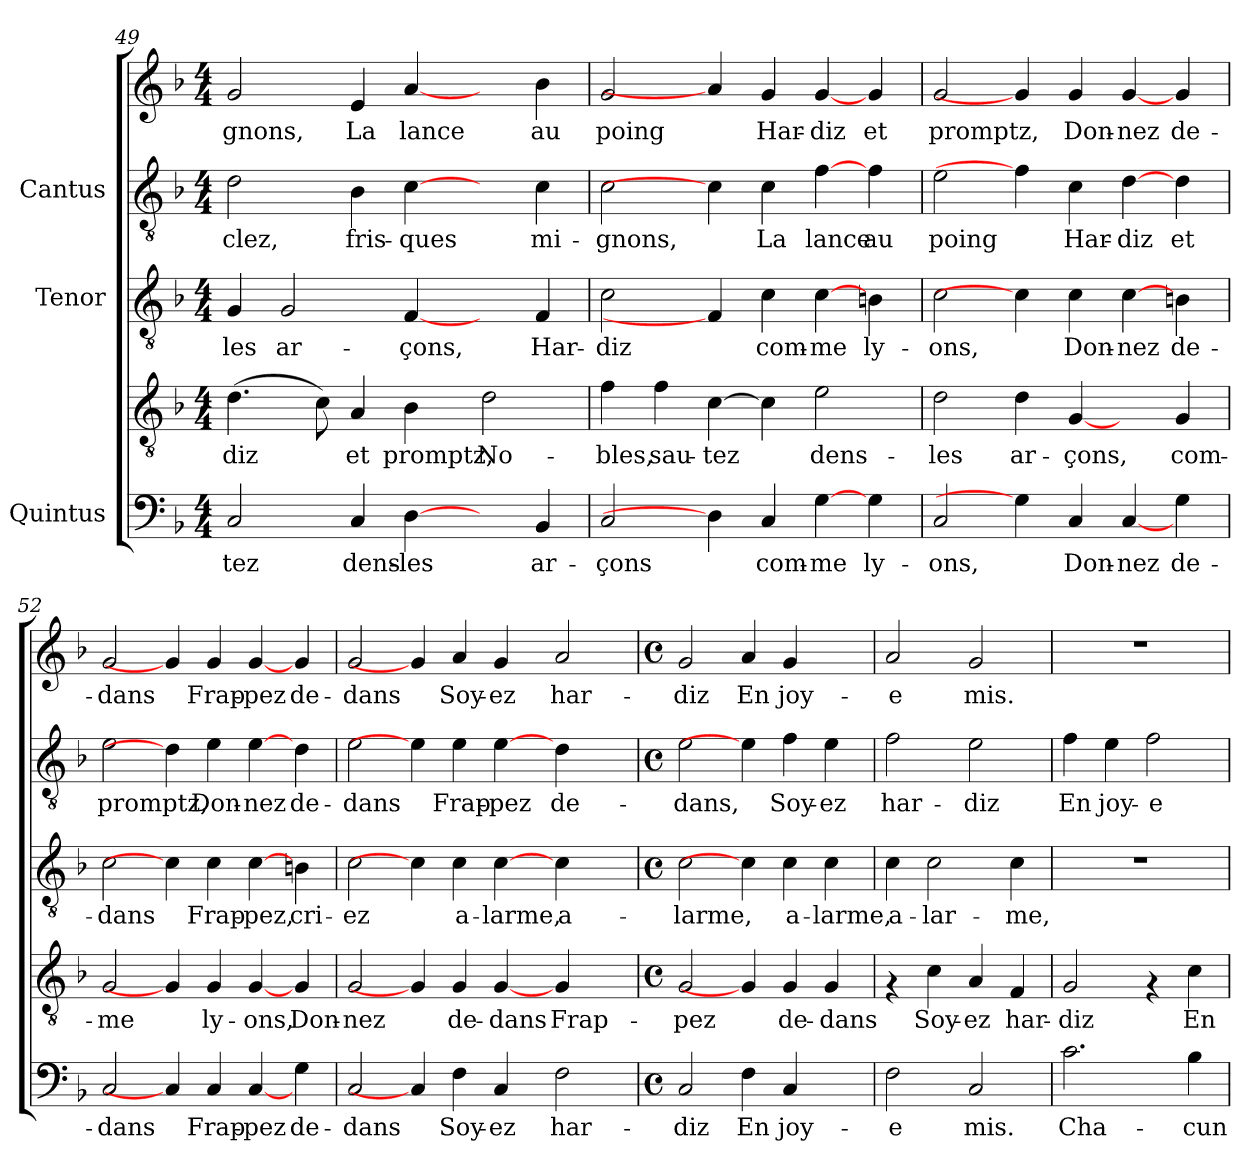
**kern	**text	**kern	**text	**kern	**text	**kern	**text	**kern	**text
*part3	*part3	*part3	*part3	*part2	*part2	*part1	*part1	*part1	*part1
*staff5	*staff5	*staff4	*staff4	*staff3	*staff3	*staff2	*staff2	*staff1	*staff1
*I"Quintus	*	*	*	*I"Tenor	*	*I"Cantus	*	*	*
!!LO:PB:g=z
*clefF4	*	*clefGv2	*	*clefGv2	*	*clefGv2	*	*clefG2	*
*k[b-]	*	*k[b-]	*	*k[b-]	*	*k[b-]	*	*k[b-]	*
*F:	*	*F:	*	*F:	*	*F:	*	*F:	*
*M4/4	*	*M4/4	*	*M4/4	*	*M4/4	*	*M4/4	*
=49	=49	=49	=49	=49	=49	=49	=49	=49	=49
!	!LO:LY:b:cj	!	!LO:LY:b:cj	!	!LO:LY:b:cj	!	!LO:LY:b:cj	!	!LO:LY:b:cj
2C/	-tez	(>4.d\	-diz	4G/	-les	2d\	clez,	2g/	-gnons,
!	!	!	!	!	!LO:LY:b:cj	!	!	!	!
.	.	.	.	2G/	ar-	.	.	.	.
!	!	!	!LO:LY:b:cj	!	!	!	!	!	!
.	.	8c\)	.	.	.	.	.	.	.
!	!LO:LY:b:cj	!	!LO:LY:b:cj	!	!	!	!LO:LY:b:cj	!	!LO:LY:b:cj
4C/	dens-	4A/	et	.	.	4B-\	fris-	4e/	La
!	!LO:LY:b:cj	!	!LO:LY:b:cj	!	!LO:LY:b:cj	!	!LO:LY:b:cj	!	!LO:LY:b:cj
[4D\	-les	4B-\	promptz,	[4F/	-çons,	[4c\	-ques	[4a/	lance
!	!	!	!LO:LY:b:cj	!	!	!	!	!	!
4ryy	.	2d\	No-	4ryy	.	4ryy	.	4ryy	.
!	!LO:LY:b:cj	!	!	!	!LO:LY:b:cj	!	!LO:LY:b:cj	!	!LO:LY:b:cj
4BB-/	ar-	.	.	4F/	Har-	4c\	mi-	4b-\	au
=50	=50	=50	=50	=50	=50	=50	=50	=50	=50
!	!LO:LY:b:cj	!	!LO:LY:b:cj	!	!LO:LY:b:cj	!	!LO:LY:b:cj	!	!LO:LY:b:cj
2C/	-çons	4f\	-bles,	2c\	-diz	2c\	gnons,	2g/	-poing
!	!	!	!LO:LY:b:cj	!	!	!	!	!	!
.	.	4f\	sau-	.	.	.	.	.	.
!	!	!	!LO:LY:b:cj	!	!	!	!	!	!
4D\]	.	[>4c\	-tez	4F/]	.	4c\]	.	4a/]	.
!	!LO:LY:b:cj	!	!LO:LY:b:cj	!	!LO:LY:b:cj	!	!LO:LY:b:cj	!	!LO:LY:b:cj
4C/	com-	4c\]	.	4c\	com-	4c\	La	4g/	Har-
!	!LO:LY:b:cj	!	!LO:LY:b:cj	!	!LO:LY:b:cj	!	!LO:LY:b:cj	!	!LO:LY:b:cj
[4G\	-me	2e\	dens-	[4c\	-me	[4f\	lance	[4g/	-diz
!	!LO:LY:b:cj	!	!	!	!LO:LY:b:cj	!	!LO:LY:b:cj	!	!LO:LY:b:cj
4G\	ly-	.	.	4Bn\	ly-	4f\	au	4g/	et
=51	=51	=51	=51	=51	=51	=51	=51	=51	=51
!	!LO:LY:b:cj	!	!LO:LY:b:cj	!	!LO:LY:b:cj	!	!LO:LY:b:cj	!	!LO:LY:b:cj
2C/	-ons,	2d\	-les	2c\	-ons,	2e\	-poing	2g/	promptz,
!	!	!	!LO:LY:b:cj	!	!	!	!	!	!
4G\]	.	4d\	ar-	4c\]	.	4f\]	.	4g/]	.
!	!LO:LY:b:cj	!	!LO:LY:b:cj	!	!LO:LY:b:cj	!	!LO:LY:b:cj	!	!LO:LY:b:cj
4C/	Don-	[4G/	-çons,	4c\	Don-	4c\	Har-	4g/	Don-
!	!LO:LY:b:cj	!	!	!	!LO:LY:b:cj	!	!LO:LY:b:cj	!	!LO:LY:b:cj
[4C/	-nez	4ryy	.	[4c\	-nez	[4d\	-diz	[4g/	-nez
!	!LO:LY:b:cj	!	!LO:LY:b:cj	!	!LO:LY:b:cj	!	!LO:LY:b:cj	!	!LO:LY:b:cj
4G\	de-	4G/	com-	4Bn\	de-	4d\	et	4g/	de-
!!LO:LB:g=z
=52	=52	=52	=52	=52	=52	=52	=52	=52	=52
!	!LO:LY:b:cj	!	!LO:LY:b:cj	!	!LO:LY:b:cj	!	!LO:LY:b:cj	!	!LO:LY:b:cj
2C/	-dans	2G/	-me	2c\	-dans	2e\	-promptz,	2g/	dans
4C/]	.	4G/]	.	4c\]	.	4d\]	.	4g/]	.
!	!LO:LY:b:cj	!	!LO:LY:b:cj	!	!LO:LY:b:cj	!	!LO:LY:b:cj	!	!LO:LY:b:cj
4C/	Frap-	4G/	ly-	4c\	Frap-	4e\	Don-	4g/	Frap-
!	!LO:LY:b:cj	!	!LO:LY:b:cj	!	!LO:LY:b:cj	!	!LO:LY:b:cj	!	!LO:LY:b:cj
[4C/	-pez	[4G/	-ons,	[4c\	-pez,	[4e\	-nez	[4g/	-pez
!	!LO:LY:b:cj	!	!LO:LY:b:cj	!	!LO:LY:b:cj	!	!LO:LY:b:cj	!	!LO:LY:b:cj
4G\	de-	4G/	Don-	4Bn\	cri-	4d\	de-	4g/	de-
!!LO:LB:g=z
=53	=53	=53	=53	=53	=53	=53	=53	=53	=53
!	!LO:LY:b:cj	!	!LO:LY:b:cj	!	!LO:LY:b:cj	!	!LO:LY:b:cj	!	!LO:LY:b:cj
2C/	-dans	2G/	-nez	2c\	-ez	2e\	-dans	2g/	-dans
4C/]	.	4G/]	.	4c\]	.	4e\]	.	4g/]	.
!	!LO:LY:b:cj	!	!LO:LY:b:cj	!	!LO:LY:b:cj	!	!LO:LY:b:cj	!	!LO:LY:b:cj
4F\	Soy-	4G/	de-	4c\	a-	4e\	Frap-	4a/	Soy-
!	!LO:LY:b:cj	!	!LO:LY:b:cj	!	!LO:LY:b:cj	!	!LO:LY:b:cj	!	!LO:LY:b:cj
4C/	-ez	[4G/	-dans	[4c\	-larme,	[4e\	-pez	4g/	-ez
!	!LO:LY:b:cj	!	!LO:LY:b:cj	!	!LO:LY:b:cj	!	!LO:LY:b:cj	!	!LO:LY:b:cj
2F\	har-	4G/	Frap-	4c\	a-	4d\	de-	2a/	har-
.	.	4ryy	.	4ryy	.	4ryy	.	.	.
=54	=54	=54	=54	=54	=54	=54	=54	=54	=54
*M4/4	*	*M4/4	*	*M4/4	*	*M4/4	*	*M4/4	*
*met(c)	*	*met(c)	*	*met(c)	*	*met(c)	*	*met(c)	*
!	!LO:LY:b:cj	!	!LO:LY:b:cj	!	!LO:LY:b:cj	!	!LO:LY:b:cj	!	!LO:LY:b:cj
2C/	diz	2G/	-pez	2c\	-larme,	2e\	-dans,	2g/	-diz
!	!LO:LY:b:cj	!	!	!	!	!	!	!	!LO:LY:b:cj
4F\	En	4G/]	.	4c\]	.	4e\]	.	4a/	En
!	!LO:LY:b:cj	!	!LO:LY:b:cj	!	!LO:LY:b:cj	!	!LO:LY:b:cj	!	!LO:LY:b:cj
4C/	joy-	4G/	de-	4c\	a-	4f\	Soy-	4g/	joy-
!	!	!	!LO:LY:b:cj	!	!LO:LY:b:cj	!	!LO:LY:b:cj	!	!
4ryy	.	4G/	-dans	4c\	-larme,	4e\	-ez	4ryy	.
=55	=55	=55	=55	=55	=55	=55	=55	=55	=55
!	!LO:LY:b:cj	!	!	!	!LO:LY:b:cj	!	!LO:LY:b:cj	!	!LO:LY:b:cj
2F\	-e	4rF	.	4c\	a-	2f\	har-	2a/	e
!	!	!	!LO:LY:b:cj	!	!LO:LY:b:cj	!	!	!	!
.	.	4c\	-Soy-	2c\	-lar-	.	.	.	.
*	*	*	*	*	*	*	*	*MM144	*
!	!LO:LY:b:cj	!	!LO:LY:b:cj	!	!	!	!LO:LY:b:cj	!	!LO:LY:b:cj
2C/	mis.	4A/	-ez	.	.	2e\	-diz	2g/	mis.
!	!	!	!LO:LY:b:cj	!	!LO:LY:b:cj	!	!	!	!
.	.	4F/	har-	4c\	-me,	.	.	.	.
=56	=56	=56	=56	=56	=56	=56	=56	=56	=56
!	!LO:LY:b:cj	!	!LO:LY:b:cj	!	!	!	!LO:LY:b:cj	!	!
2.c\	Cha-	2G/	diz	1r	.	4f\	En	1r	.
!	!	!	!	!	!	!	!LO:LY:b:cj	!	!
.	.	.	.	.	.	4e\	joy-	.	.
!	!	!	!	!	!	!	!LO:LY:b:cj	!	!
.	.	4rF	.	.	.	2f\	-e	.	.
!	!LO:LY:b:cj	!	!LO:LY:b:cj	!	!	!	!	!	!
4B-\	-cun	4c\	En	.	.	.	.	.	.
=	=	=	=	=	=	=	=	=	=
*-	*-	*-	*-	*-	*-	*-	*-	*-	*-
